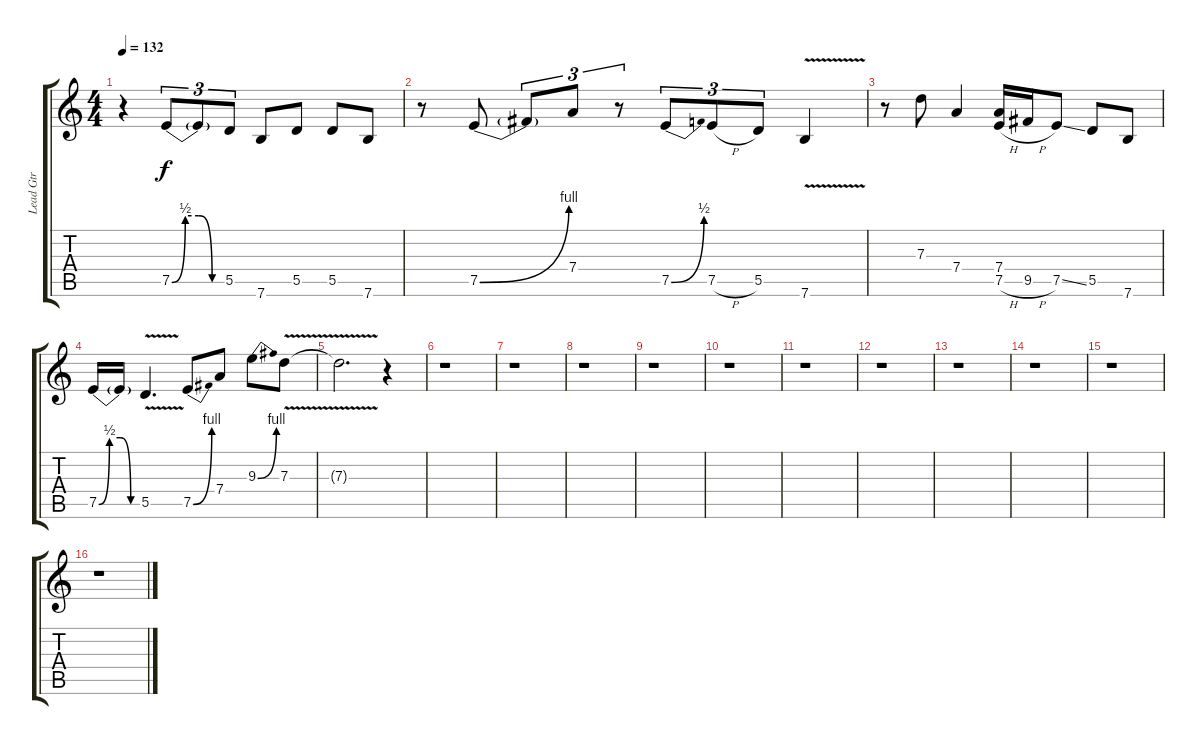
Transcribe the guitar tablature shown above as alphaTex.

\track ("Lead Gtr" "Lead Gtr") {instrument distortionguitar}
\staff {score tabs}
\tuning (E4 B3 G3 D3 A2 E2) {hide}
\ts (4 4)
\tempo 132
\clef g2
\ks c
r.4{dy f} 7.5{be (custom 0 0 15 2 30 2 45 0 60 0)}.8{tu (3 2)} 7.5{t}.8{tu (3 2)} 5.5.8{tu (3 2)} 7.6.8 5.5.8 5.5.8 7.6.8 |
r.8 7.5{be (bend 0 0 60 4)}.8 7.5{t}.8{tu (3 2)} 7.4.8{tu (3 2)} r.8{tu (3 2)} 7.5{be (bend 0 0 60 2)}.8{tu (3 2)} 7.5{h}.8{tu (3 2)} 5.5.8{tu (3 2)} 7.6{v}.4 |
r.8 7.3.8 7.4.4 (7.4 7.5{h}).16 9.5{h}.16 7.5{ss}.8 5.5.8 7.6.8 |
7.5{be (custom 0 0 15 2 30 2 45 0 60 0)}.16 7.5{t}.16 5.5{v}.4{d} 7.5{be (bend 0 0 60 4)}.8 7.4.8 9.3{be (bend 0 0 60 4)}.8 7.3{v}.8 |
7.3{t}.2{d} r.4 |
r.1 |
r.1 |
r.1 |
r.1 |
r.1 |
r.1 |
r.1 |
r.1 |
r.1 |
r.1 |
r.1
